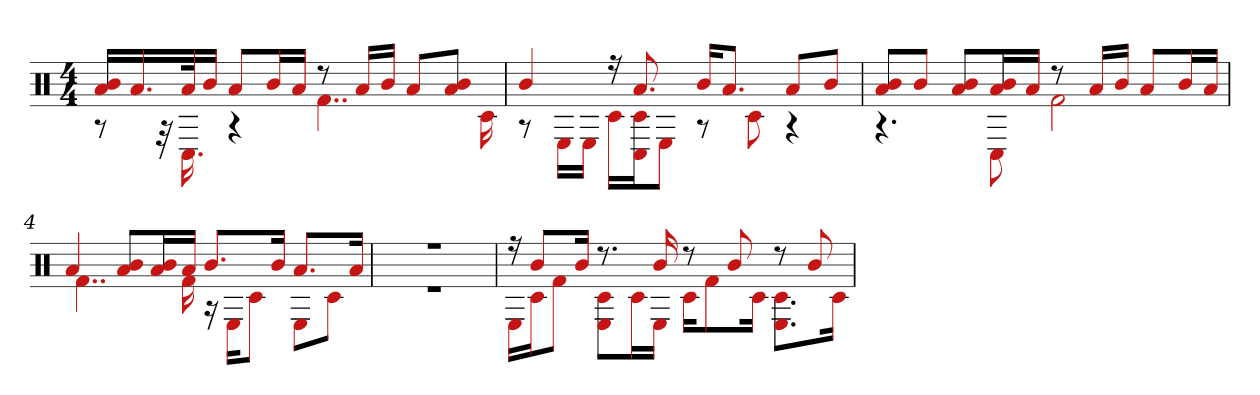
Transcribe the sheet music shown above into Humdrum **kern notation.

**kern
*part1
*staff1
*clefX
*k[]
*M4/4
=1
*^
16a 16bLL	8r
16.a	.
.	32r
32ak	16.C#
16bJJ	.
8aL	4r
16bL	.
16aJJ	.
8r	4..f#
16aLL	.
16bJJ	.
8aL	.
8b 8aJ	.
.	16c#
=2	=2
4b	8r
.	16ELL
.	16EJJ
16r	16c#LL
8.a	16C# 16c#J
.	8EJ
16bKL	8r
8.aJ	.
.	8c#
8aL	4r
8bJ	.
=3	=3
8a 8bL	4.r
8bJ	.
8b 8aL	.
16a 16bL	8C#
16aJJ	.
8r	2f#
16aLL	.
16bJJ	.
8aL	.
16bL	.
16aJJ	.
=4	=4
4a	4..f#
8a 8bL	.
16b 16aL	.
16aJJ	16f#
8.bL	16r
.	16EKL
.	8c#J
16bJk	.
8.aL	8EL
.	8c#J
16aJk	.
=5	=5
1r	1r
=6	=6
16r	16ELL
8bL	16c#J
.	8f#J
16bJk	.
8.r	8c# 8EL
.	16c#L
16b	16EJJ
8r	16c#KL
.	8f#
8b	.
.	16c#Jk
8r	8.E 8.c#L
8b	.
.	16c#Jk
*v	*v
=
*-
